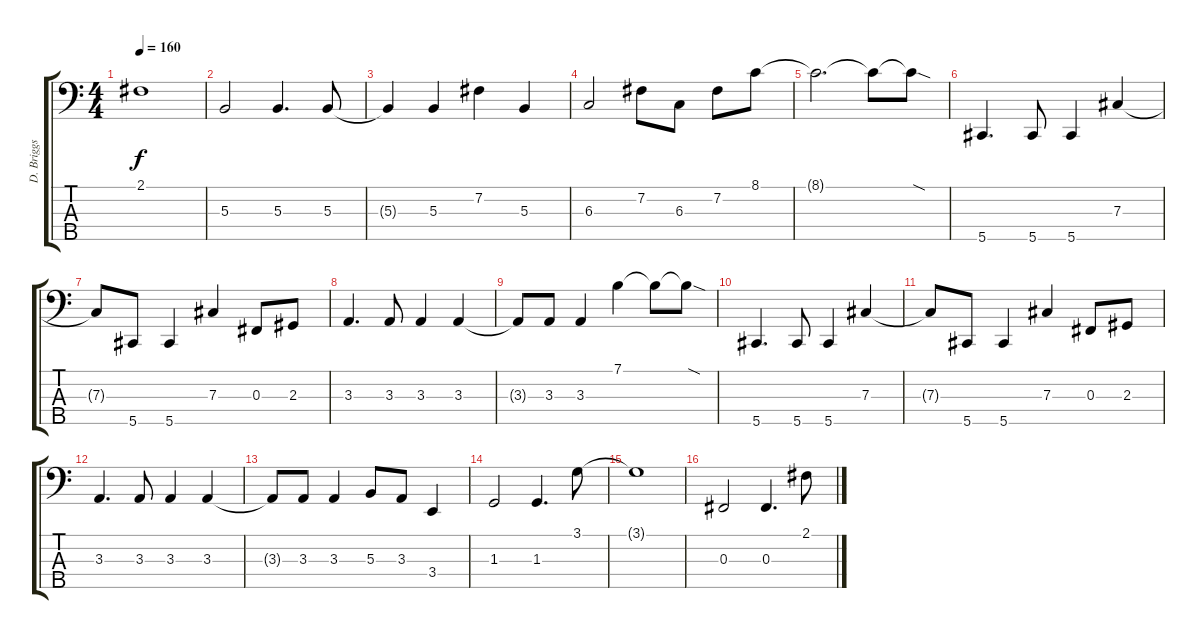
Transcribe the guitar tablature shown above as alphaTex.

\track ("D. Briggs Bass" "D. Briggs ") {instrument electricbassfinger}
\staff {score tabs}
\tuning (E2 B1 Gb1 Db1 Ab0) {hide}
\ts (4 4)
\tempo 160
\clef f4
\ks c
2.1{t}.1{dy f} |
5.3.2 5.3.4{d} 5.3.8 |
5.3{t}.4 5.3.4 7.2.4 5.3.4 |
6.3.2 7.2.8 6.3.8 7.2.8 8.1.8 |
8.1{t}.2{d} 8.1{t}.8 8.1{sod t}.8 |
5.5.4{d} 5.5.8 5.5.4 7.3.4 |
7.3{t}.8 5.5.8 5.5.4 7.3.4 0.3.8 2.3.8 |
3.3.4{d} 3.3.8 3.3.4 3.3.4 |
3.3{t}.8 3.3.8 3.3.4 7.1.4 7.1{t}.8 7.1{sod t}.8 |
5.5.4{d} 5.5.8 5.5.4 7.3.4 |
7.3{t}.8 5.5.8 5.5.4 7.3.4 0.3.8 2.3.8 |
3.3.4{d} 3.3.8 3.3.4 3.3.4 |
3.3{t}.8 3.3.8 3.3.4 5.3.8 3.3.8 3.4.4 |
1.3.2 1.3.4{d} 3.1.8 |
3.1{t}.1 |
0.3.2 0.3.4{d} 2.1.8
